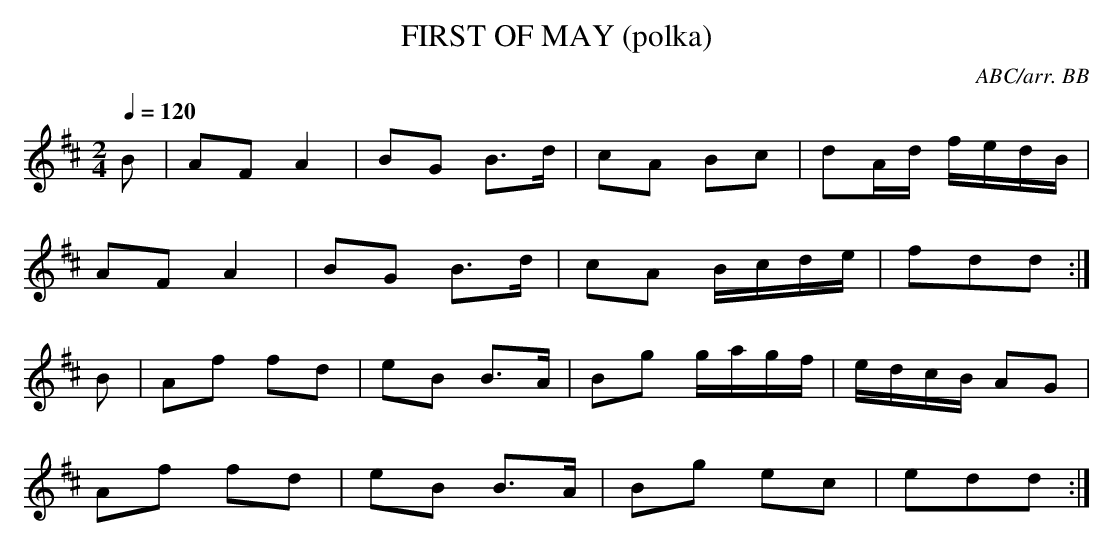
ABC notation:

X:1
T:FIRST OF MAY (polka)
C:ABC/arr. BB
Q:1/4=120
L:1/8
M:2/4
K:D
B|AF A2|BG B>d|cA Bc|dA/d/ f/e/d/B/|
AF A2|BG B>d|cA B/c/d/e/|fdd :|
B|Af fd|eB B>A|Bg g/a/g/f/|e/d/c/B/ AG|
Af fd|eB B>A|Bg ec|edd :|
